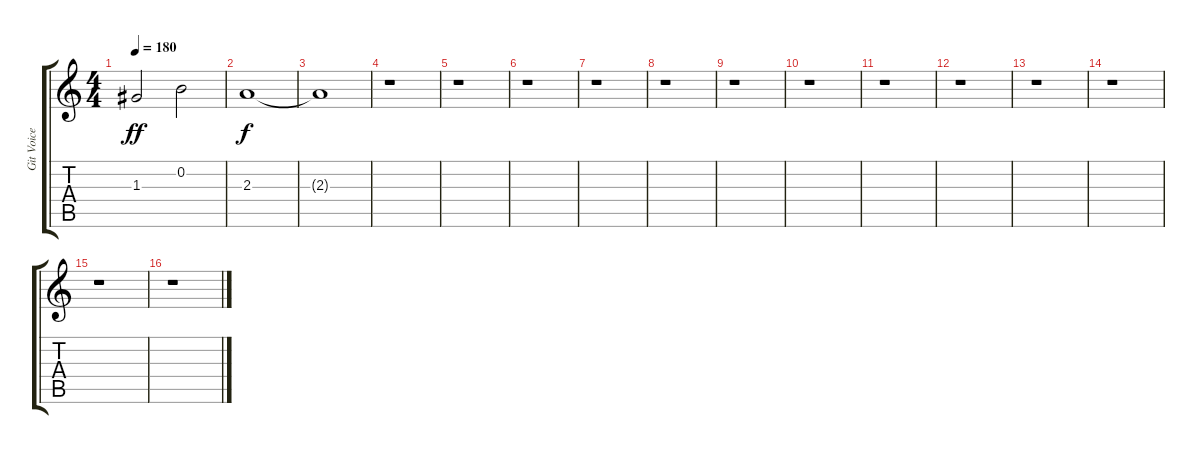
\track ("Git Voice" "Git Voice") {instrument distortionguitar}
\staff {score tabs}
\tuning (E4 B3 G3 D3 A2 E2) {hide}
\ts (4 4)
\tempo 180
\clef g2
\ks c
1.3.2{dy ff} 0.2.2 |
2.3.1{dy f} |
2.3{t}.1 |
r.1 |
r.1 |
r.1 |
r.1 |
r.1 |
r.1 |
r.1 |
r.1 |
r.1 |
r.1 |
r.1 |
r.1 |
r.1
